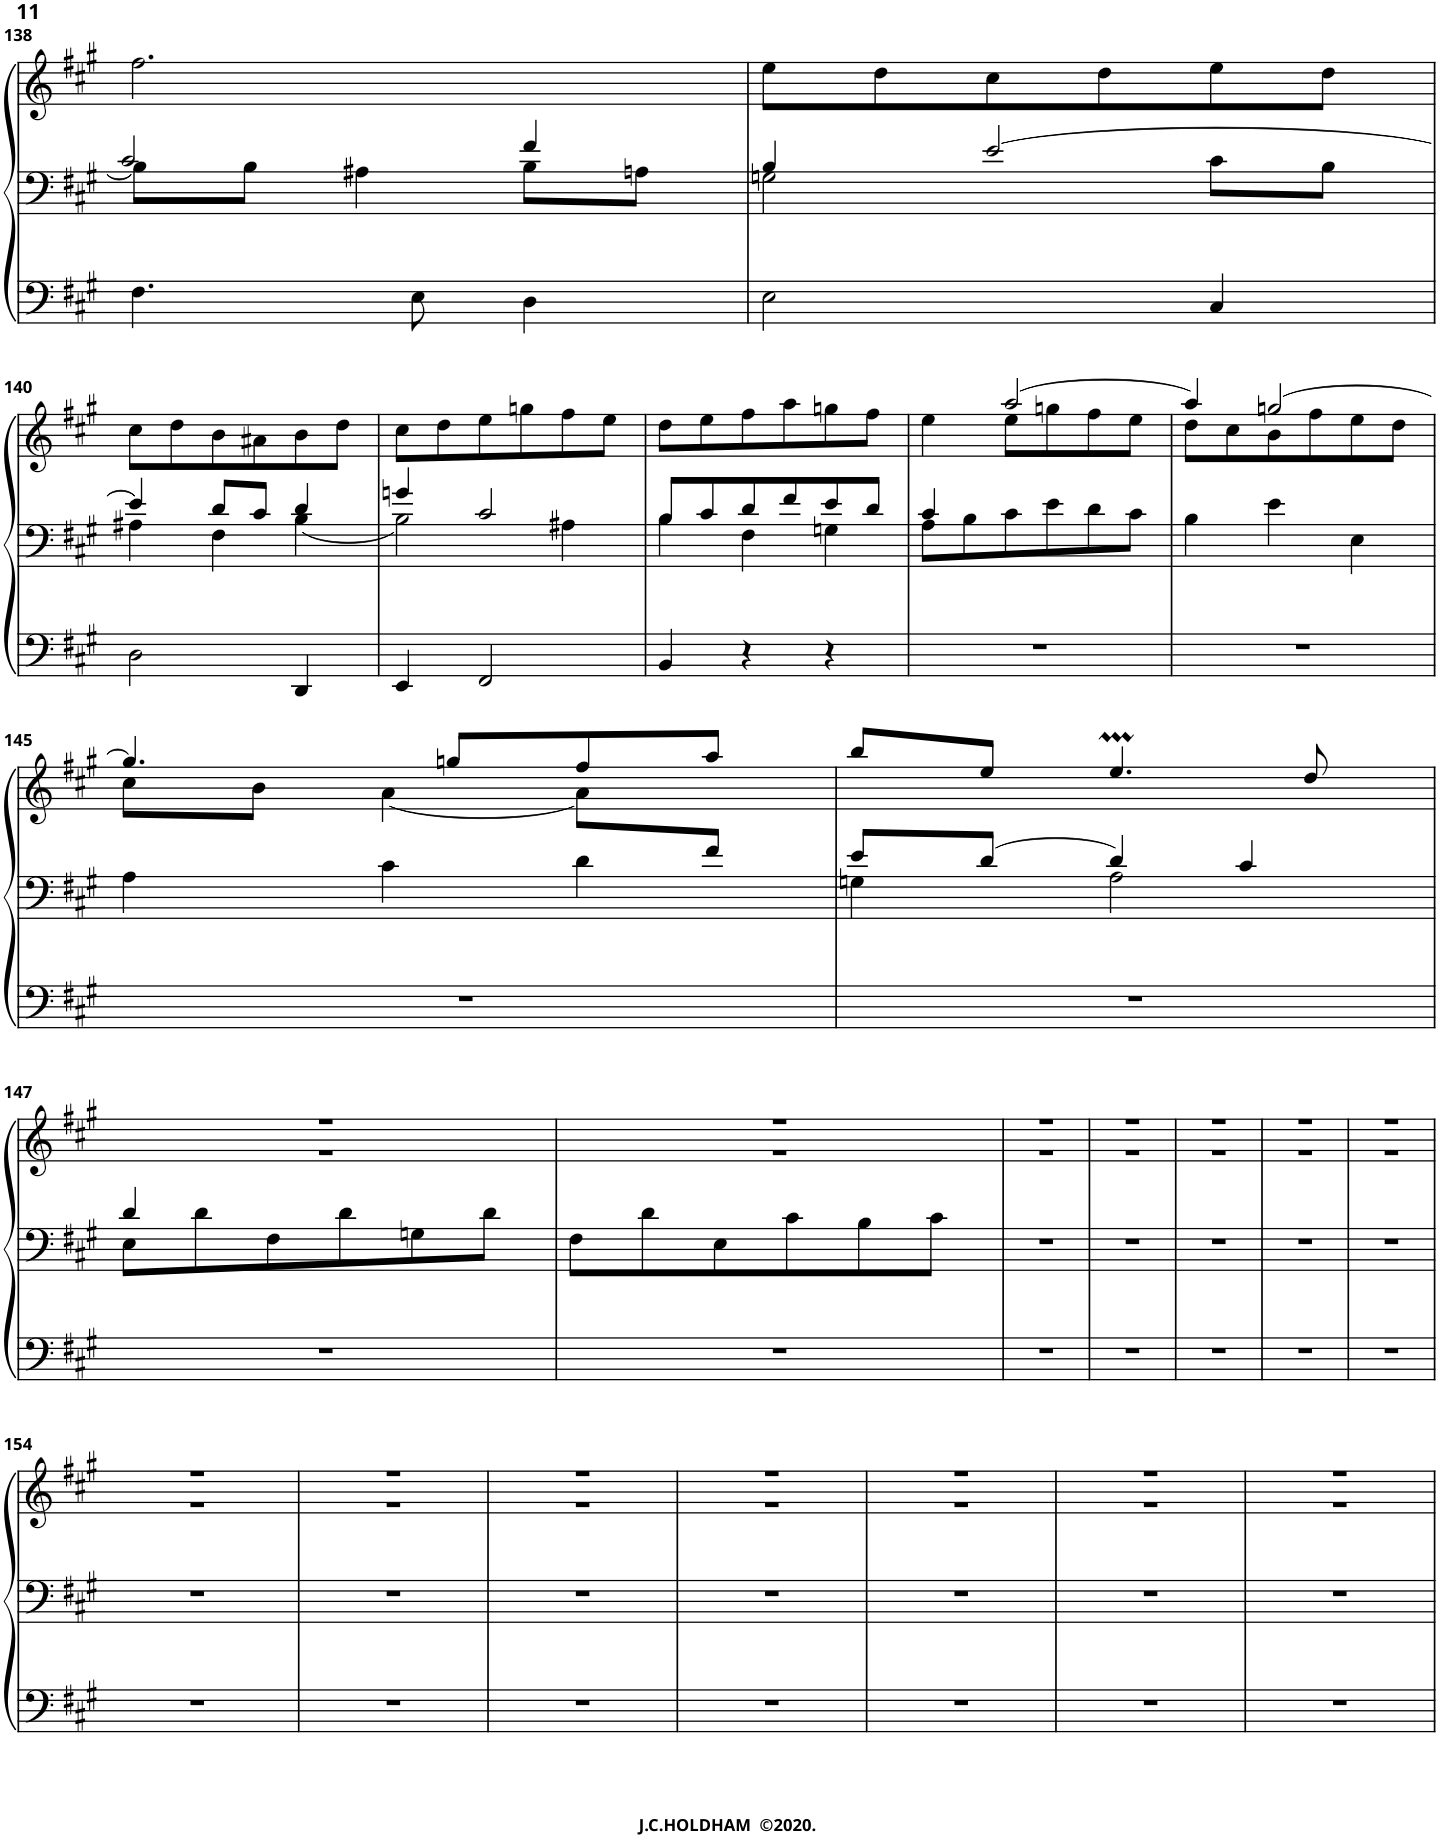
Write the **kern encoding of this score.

**kern	**kern	**kern
*part1	*part1	*part1
*staff3	*staff2	*staff1
*I"Organ	*	*
*I'Org.	*	*
!!LO:PB:g=z
*clefF4	*clefF4	*clefG2
*k[f#c#g#]	*k[f#c#g#]	*k[f#c#g#]
*M3/4	*M3/4	*M3/4
=138	=138	=138
*	*^	*
4.F#\	2c#/	8B\L]	2.ff#\
.	.	8B\J	.
.	.	4A#X\	.
8E\	.	.	.
4D\	4f#/	8B\L	.
.	.	8An\J	.
=139	=139	=139	=139
2E\	4B/	2Gn\	8ee\L
.	.	.	8dd\
.	[2e/	.	8cc#\
.	.	.	8dd\
4C#/	.	8c#\L	8ee\
.	.	8B\J	8dd\J
!!LO:LB:g=z
=140	=140	=140	=140
2D\	4e/]	4A#X\	8cc#\L
.	.	.	8dd\
.	8d/L	4F#\	8b\
.	8c#/J	.	8a#X\
4DD/	4d/	[4B\	8b\
.	.	.	8dd\J
=141	=141	=141	=141
4EE/	4gn/	2B\]	8cc#\L
.	.	.	8dd\
2FF#/	2c#/	.	8ee\
.	.	.	8ggn\
.	.	4A#X\	8ff#\
.	.	.	8ee\J
=142	=142	=142	=142
4BB/	8B/L	4B\	8dd\L
.	8c#/	.	8ee\
4r	8d/	4F#\	8ff#\
.	8f#/	.	8aa\
4r	8e/	4Gn\	8ggn\
.	8d/J	.	8ff#\J
=143	=143	=143	=143
*	*	*	*^
2.r	8A\L	4c#/	4ee\	4ryy
.	8B\	.	.	.
.	8c#\	2ryy	[2aa/	8ee\L
.	8e\	.	.	8ggn\
.	8d\	.	.	8ff#\
.	8c#\J	.	.	8ee\J
*	*v	*v	*	*
=144	=144	=144	=144
2.r	4B\	4aa/]	8dd\L
.	.	.	8cc#\
.	4e\	[2ggn/	8b\
.	.	.	8ff#\
.	4E\	.	8ee\
.	.	.	8dd\J
!!LO:LB:g=z	!!
=145	=145	=145	=145
*	*^	*	*
2.r	8ryy	4A\	4.gg/]	8cc#\L
.	.	.	.	8b\J
.	.	4c#\	.	[4a\
.	.	.	8ggn/L	.
.	.	4d\	8ff#/	8a\L]
.	8f#/J	.	8aa/J	8ryy
*	*	*	*v	*v
=146	=146	=146	=146
2.r	8e/L	4Gn\	8bb/L
.	[8d/J	.	8ee/J
.	4d/]	2A\	4.eeM/
.	4c#/	.	.
.	.	.	8dd/
!!LO:LB:g=z
=147	=147	=147	=147
*	*	*	*^
2.r	8E\L	4d/	2.r	2.r
.	8d\	.	.	.
.	8F#\	2ryy	.	.
.	8d\	.	.	.
.	8Gn\	.	.	.
.	8d\J	.	.	.
*	*v	*v	*	*
=148	=148	=148	=148
2.r	8F#\L	2.r	2.r
.	8d\	.	.
.	8E\	.	.
.	8c#\	.	.
.	8B\	.	.
.	8c#\J	.	.
=149	=149	=149	=149
2.r	2.r	2.r	2.r
=150	=150	=150	=150
2.r	2.r	2.r	2.r
=151	=151	=151	=151
2.r	2.r	2.r	2.r
=152	=152	=152	=152
2.r	2.r	2.r	2.r
=153	=153	=153	=153
2.r	2.r	2.r	2.r
!!LO:LB:g=z	!!
=154	=154	=154	=154
2.r	2.r	2.r	2.r
=155	=155	=155	=155
2.r	2.r	2.r	2.r
=156	=156	=156	=156
2.r	2.r	2.r	2.r
=157	=157	=157	=157
2.r	2.r	2.r	2.r
=158	=158	=158	=158
2.r	2.r	2.r	2.r
=159	=159	=159	=159
2.r	2.r	2.r	2.r
=160	=160	=160	=160
2.r	2.r	2.r	2.r
*	*	*v	*v
=	=	=
*-	*-	*-
